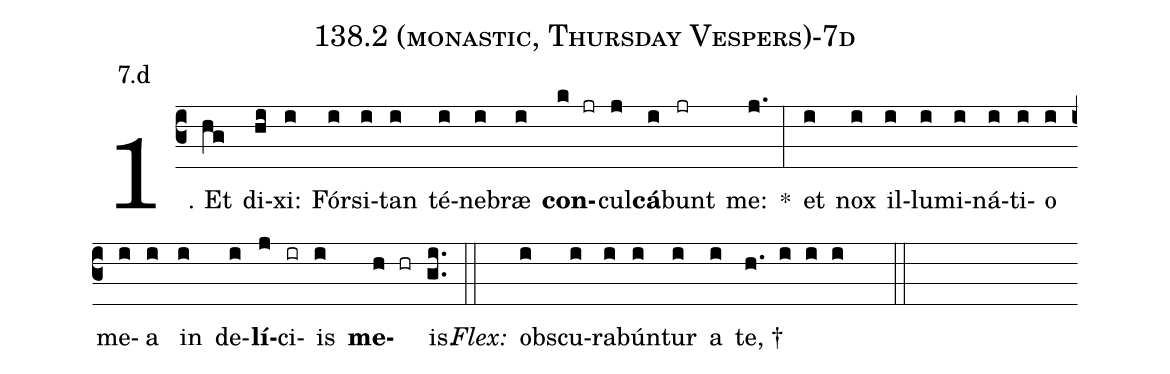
name: 138.2 (monastic, Thursday Vespers)-7d;
annotation: 7.d;
%%
(c3)1. Et(hg) di(hi)xi:(i) Fór(i)si(i)tan(i) té(i)ne(i)bræ(i) <b>con</b>(k jr)cul(j)<b>cá</b>(i)bunt(jr) me:(j.) *(:) et(i) nox(i) il(i)lu(i)mi(i)ná(i)ti(i)o(i) me(i)a(i) in(i) de(i)<b>lí</b>(j)ci(ir)is(i) <b>me</b>(h hr)is.(gi..) (::)
<i>Flex:</i>()  obs(i)cu(i)ra(i)bún(i)tur(i) a(i) te, †(h. i i i  ::)
